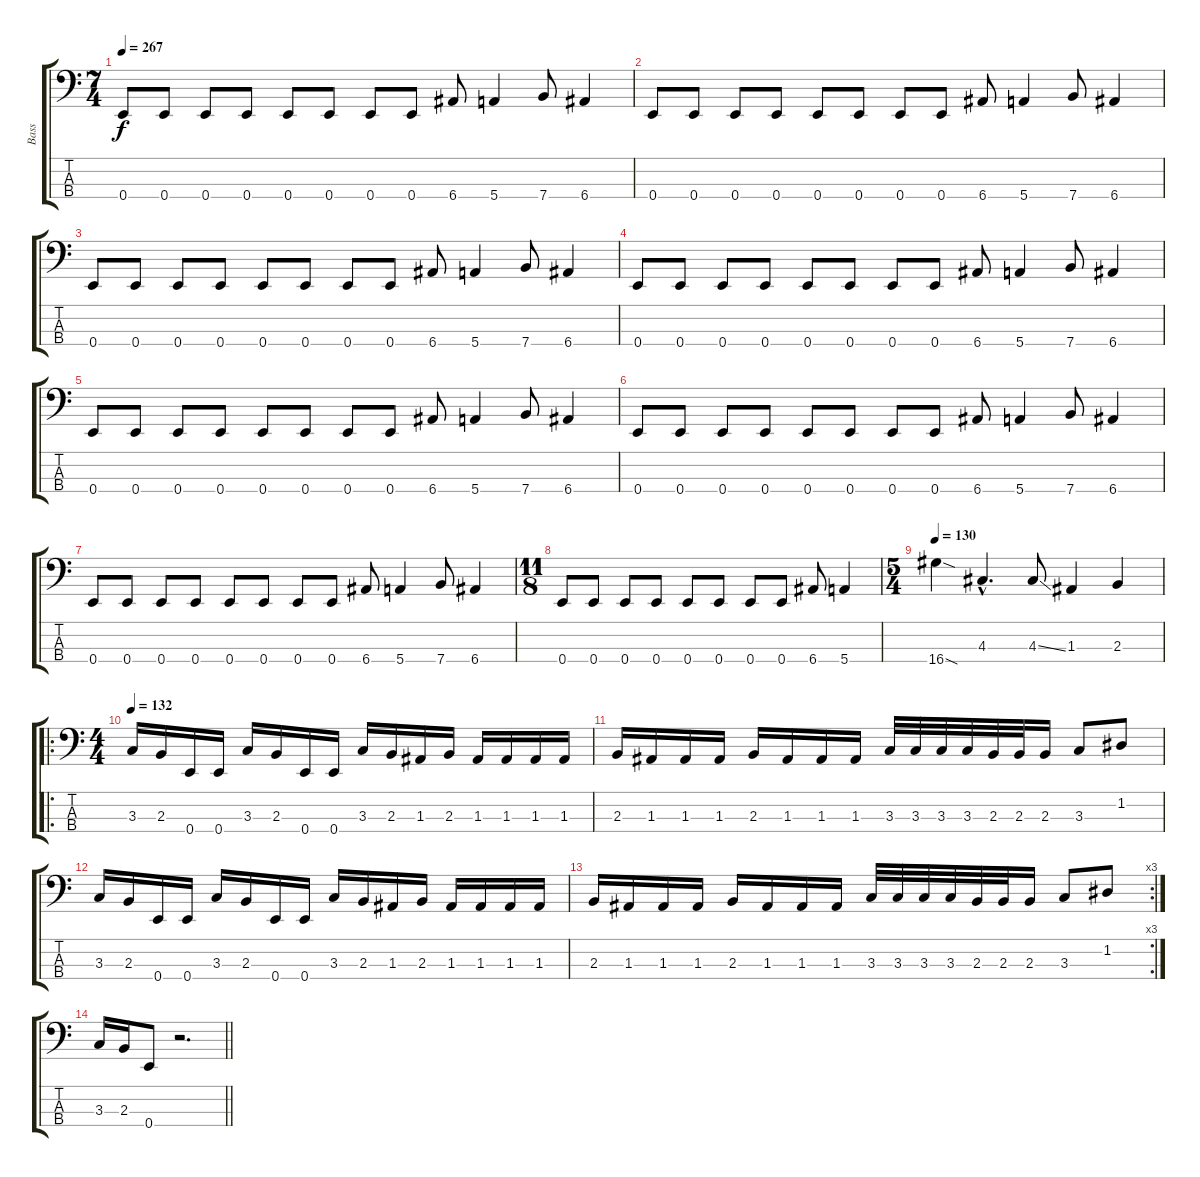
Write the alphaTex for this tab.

\track ("Bass" "Bass") {instrument electricbassfinger}
\staff {score tabs}
\tuning (G2 D2 A1 E1) {hide}
\ts (7 4)
\tempo 267
\clef f4
\ks c
0.4.8{dy f} 0.4.8 0.4.8 0.4.8 0.4.8 0.4.8 0.4.8 0.4.8 6.4.8 5.4.4 7.4.8 6.4.4 |
0.4.8 0.4.8 0.4.8 0.4.8 0.4.8 0.4.8 0.4.8 0.4.8 6.4.8 5.4.4 7.4.8 6.4.4 |
0.4.8 0.4.8 0.4.8 0.4.8 0.4.8 0.4.8 0.4.8 0.4.8 6.4.8 5.4.4 7.4.8 6.4.4 |
0.4.8 0.4.8 0.4.8 0.4.8 0.4.8 0.4.8 0.4.8 0.4.8 6.4.8 5.4.4 7.4.8 6.4.4 |
0.4.8 0.4.8 0.4.8 0.4.8 0.4.8 0.4.8 0.4.8 0.4.8 6.4.8 5.4.4 7.4.8 6.4.4 |
0.4.8 0.4.8 0.4.8 0.4.8 0.4.8 0.4.8 0.4.8 0.4.8 6.4.8 5.4.4 7.4.8 6.4.4 |
0.4.8 0.4.8 0.4.8 0.4.8 0.4.8 0.4.8 0.4.8 0.4.8 6.4.8 5.4.4 7.4.8 6.4.4 |
\ts (11 8)
0.4.8 0.4.8 0.4.8 0.4.8 0.4.8 0.4.8 0.4.8 0.4.8 6.4.8 5.4.4 |
\ts (5 4)
\tempo 130
16.4{sod}.4 4.3{hac}.4{d} 4.3{ss}.8 1.3.4 2.3.4 |
\ro
\ts (4 4)
\tempo 132
3.3.16 2.3.16 0.4.16 0.4.16 3.3.16 2.3.16 0.4.16 0.4.16 3.3.16 2.3.16 1.3.16 2.3.16 1.3.16 1.3.16 1.3.16 1.3.16 |
2.3.16 1.3.16 1.3.16 1.3.16 2.3.16 1.3.16 1.3.16 1.3.16 3.3.32 3.3.32 3.3.32 3.3.32 2.3.32 2.3.32 2.3.16 3.3.8 1.2.8 |
3.3.16 2.3.16 0.4.16 0.4.16 3.3.16 2.3.16 0.4.16 0.4.16 3.3.16 2.3.16 1.3.16 2.3.16 1.3.16 1.3.16 1.3.16 1.3.16 |
\rc 3
2.3.16 1.3.16 1.3.16 1.3.16 2.3.16 1.3.16 1.3.16 1.3.16 3.3.32 3.3.32 3.3.32 3.3.32 2.3.32 2.3.32 2.3.16 3.3.8 1.2.8 |
\barLineRight lightlight
3.3.16 2.3.16 0.4.8 r.2{d}
